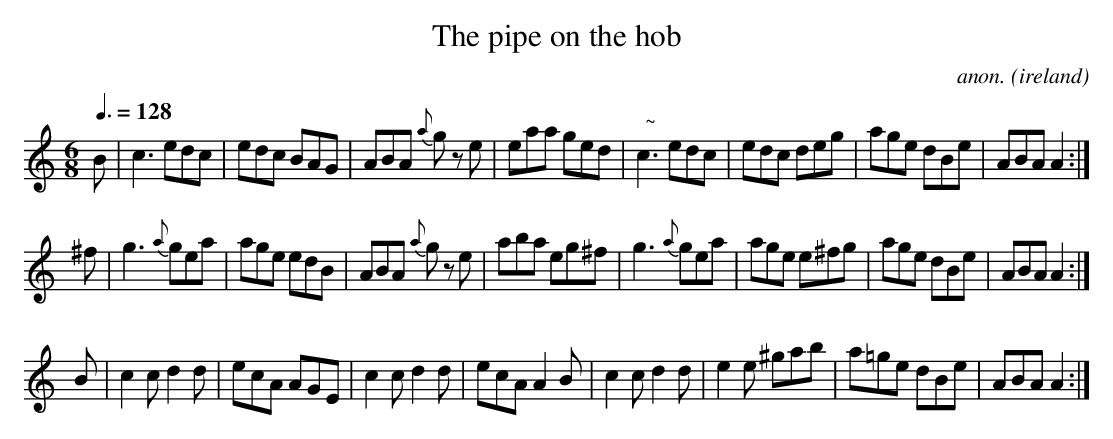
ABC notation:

X:1
T:The pipe on the hob
O:ireland
C:anon.
m:Nn3 = n o/n/ (3m/n/o/
M:6/8
L:1/8
Q:3/8=128
K:Am
B|c3 edc|edc BAG|ABA {a}g z e|eaa ged|"  ~"Nc3 edc|edc deg|age dBe|ABAA2:|
^f|g3 {a}gea|age edB|\
ABA {a}g z e|aba eg^f|\
g3 {a}gea|age e^fg|age dBe|ABA A2:|
B|c2cd2d|ecA AGE|c2cd2d|ecA A2B|c2cd2d|e2e ^gab|a=ge dBe|ABAA2:|
